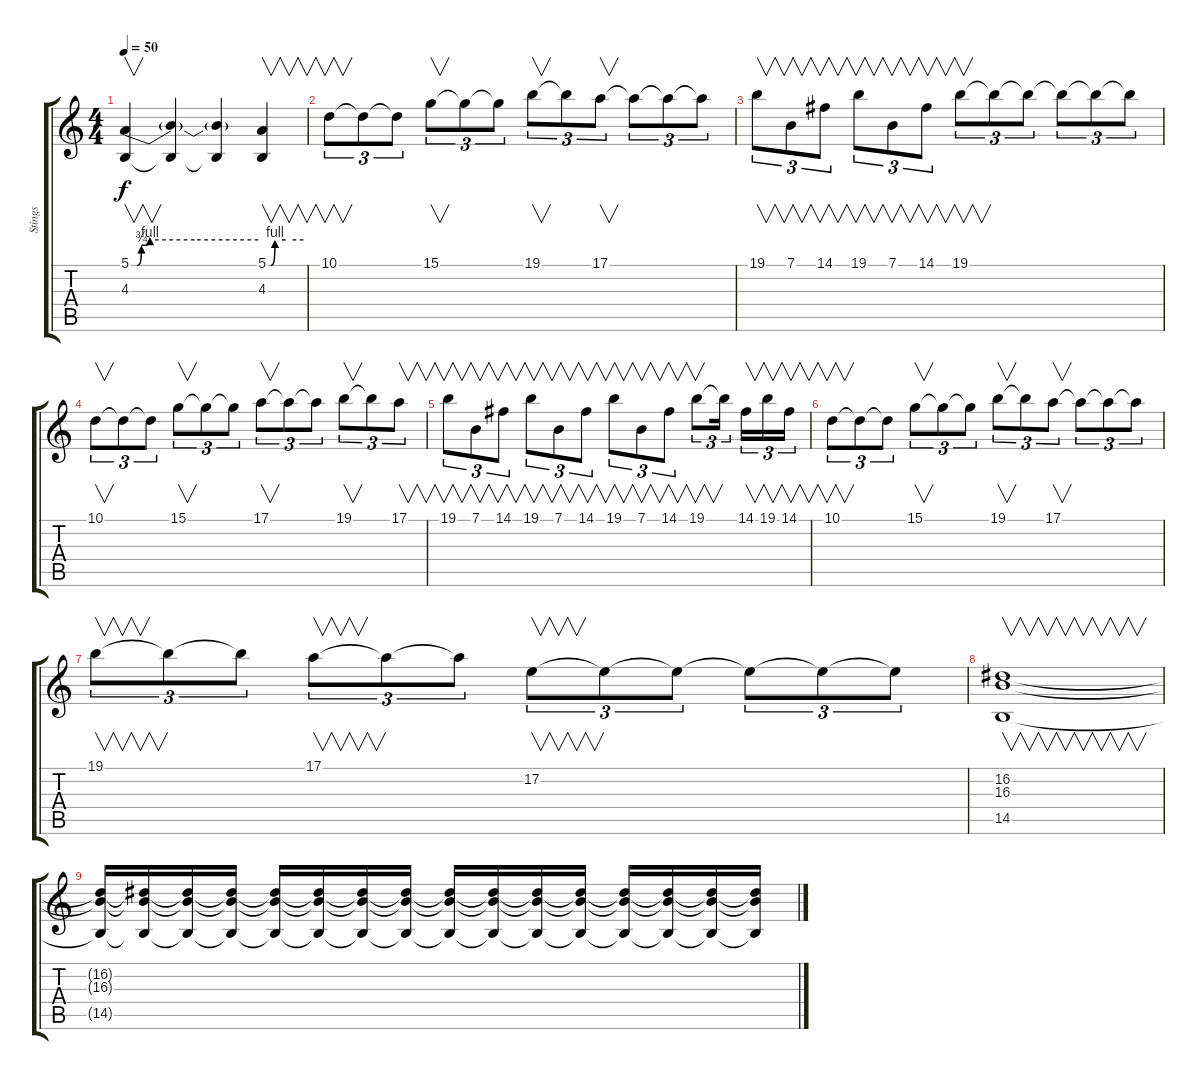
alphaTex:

\track ("Stings" "Stings") {instrument synthstrings1}
\staff {score tabs}
\tuning (E4 B3 G3 D3 A2 E2) {hide}
\ts (4 4)
\tempo 50
\clef g2
\ks c
(5.1{be (custom 0 0 3 0 5 3 9 4 30 4 60 4)} 4.3).4{v dy f} (5.1{t} 4.3{t}).4 (5.1{t} 4.3{t}).4 (5.1{be (custom 0 0 5 0 12 4 30 4 60 4)} 4.3).4{v} |
10.1.8{v tu (3 2)} 10.1{t}.8{tu (3 2)} 10.1{t}.8{tu (3 2)} 15.1.8{v tu (3 2)} 15.1{t}.8{tu (3 2)} 15.1{t}.8{tu (3 2)} 19.1.8{v tu (3 2)} 19.1{t}.8{tu (3 2)} 17.1.8{v tu (3 2)} 17.1{t}.8{tu (3 2)} 17.1{t}.8{tu (3 2)} 17.1{t}.8{tu (3 2)} |
19.1.8{v tu (3 2)} 7.1.8{v tu (3 2)} 14.1.8{v tu (3 2)} 19.1.8{v tu (3 2)} 7.1.8{v tu (3 2)} 14.1.8{v tu (3 2)} 19.1.8{v tu (3 2)} 19.1{t}.8{tu (3 2)} 19.1{t}.8{tu (3 2)} 19.1{t}.8{tu (3 2)} 19.1{t}.8{tu (3 2)} 19.1{t}.8{tu (3 2)} |
10.1.8{v tu (3 2)} 10.1{t}.8{tu (3 2)} 10.1{t}.8{tu (3 2)} 15.1.8{v tu (3 2)} 15.1{t}.8{tu (3 2)} 15.1{t}.8{tu (3 2)} 17.1.8{v tu (3 2)} 17.1{t}.8{tu (3 2)} 17.1{t}.8{tu (3 2)} 19.1.8{v tu (3 2)} 19.1{t}.8{tu (3 2)} 17.1.8{v tu (3 2)} |
19.1.8{v tu (3 2)} 7.1.8{v tu (3 2)} 14.1.8{v tu (3 2)} 19.1.8{v tu (3 2)} 7.1.8{v tu (3 2)} 14.1.8{v tu (3 2)} 19.1.8{v tu (3 2)} 7.1.8{v tu (3 2)} 14.1.8{v tu (3 2)} 19.1.8{v tu (3 2)} 19.1{t}.16{tu (3 2)} 14.1.16{v tu (3 2)} 19.1.16{v tu (3 2)} 14.1.16{v tu (3 2)} |
10.1.8{v tu (3 2)} 10.1{t}.8{tu (3 2)} 10.1{t}.8{tu (3 2)} 15.1.8{v tu (3 2)} 15.1{t}.8{tu (3 2)} 15.1{t}.8{tu (3 2)} 19.1.8{v tu (3 2)} 19.1{t}.8{tu (3 2)} 17.1.8{v tu (3 2)} 17.1{t}.8{tu (3 2)} 17.1{t}.8{tu (3 2)} 17.1{t}.8{tu (3 2)} |
19.1.8{v tu (3 2)} 19.1{t}.8{tu (3 2)} 19.1{t}.8{tu (3 2)} 17.1.8{v tu (3 2)} 17.1{t}.8{tu (3 2)} 17.1{t}.8{tu (3 2)} 17.2.8{v tu (3 2)} 17.2{t}.8{tu (3 2)} 17.2{t}.8{tu (3 2)} 17.2{t}.8{tu (3 2)} 17.2{t}.8{tu (3 2)} 17.2{t}.8{tu (3 2)} |
(16.2 16.3 14.5).1{v} |
(16.2{t} 16.3{t} 14.5{t}).16 (16.2{t} 16.3{t} 14.5{t}).16{volume 10} (16.2{t} 16.3{t} 14.5{t}).16{volume 9} (16.2{t} 16.3{t} 14.5{t}).16 (16.2{t} 16.3{t} 14.5{t}).16{volume 8} (16.2{t} 16.3{t} 14.5{t}).16 (16.2{t} 16.3{t} 14.5{t}).16{volume 7} (16.2{t} 16.3{t} 14.5{t}).16 (16.2{t} 16.3{t} 14.5{t}).16{volume 6} (16.2{t} 16.3{t} 14.5{t}).16{volume 5} (16.2{t} 16.3{t} 14.5{t}).16 (16.2{t} 16.3{t} 14.5{t}).16{volume 4} (16.2{t} 16.3{t} 14.5{t}).16{volume 3} (16.2{t} 16.3{t} 14.5{t}).16 (16.2{t} 16.3{t} 14.5{t}).16{volume 2} (16.2{t} 16.3{t} 14.5{t}).16{volume 1}
